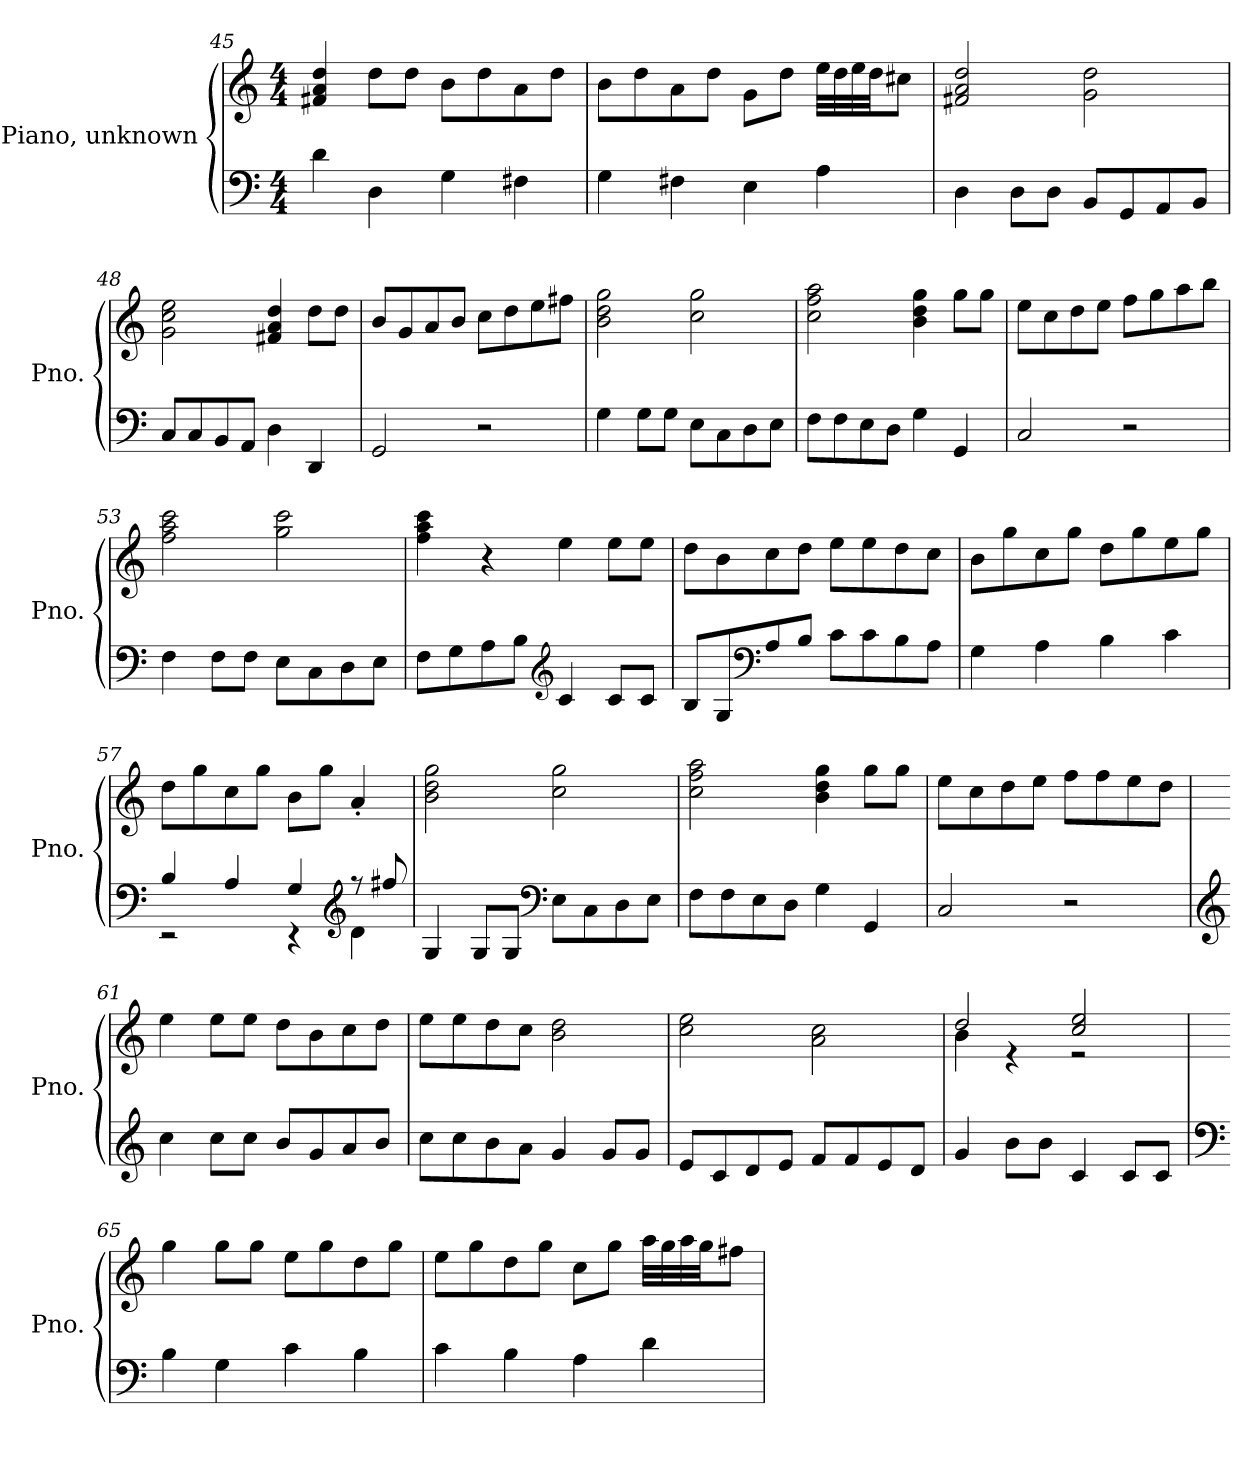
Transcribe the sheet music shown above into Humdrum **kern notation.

**kern	**kern
*part1	*part1
*staff2	*staff1
*I"Piano, unknown	*
*I'Pno.	*
*clefF4	*clefG2
*k[]	*k[]
*M4/4	*M4/4
=45	=45
4d\	4f#X/ 4a/ 4dd/
4D\	8dd\L
.	8dd\J
4G\	8b\L
.	8dd\
4F#X\	8a\
.	8dd\J
!!LO:LB:g=z
=46	=46
4G\	8b\L
.	8dd\
4F#X\	8a\
.	8dd\J
4E\	8g\L
.	8dd\J
4A\	32ee\LLL
.	32dd\
.	32ee\
.	32dd\JJ
.	8cc#X\J
=47	=47
4D\	2f#X/ 2a/ 2dd/
8D\L	.
8D\J	.
8BB/L	2g\ 2dd\
8GG/	.
8AA/	.
8BB/J	.
=48	=48
8C/L	2g\ 2cc\ 2ee\
8C/	.
8BB/	.
8AA/J	.
4D\	4f#X/ 4a/ 4dd/
4DD/	8dd\L
.	8dd\J
=49	=49
2GG/	8b/L
.	8g/
.	8a/
.	8b/J
2r	8cc\L
.	8dd\
.	8ee\
.	8ff#X\J
=50	=50
4G\	2b\ 2dd\ 2gg\
8G\L	.
8G\J	.
8E\L	2cc\ 2gg\
8C\	.
8D\	.
8E\J	.
!!LO:PB:g=z
=51	=51
8F\L	2cc\ 2ff\ 2aa\
8F\	.
8E\	.
8D\J	.
4G\	4b\ 4dd\ 4gg\
4GG/	8gg\L
.	8gg\J
=52	=52
2C/	8ee\L
.	8cc\
.	8dd\
.	8ee\J
2r	8ff\L
.	8gg\
.	8aa\
.	8bb\J
=53	=53
4F\	2ff\ 2aa\ 2ccc\
8F\L	.
8F\J	.
8E\L	2gg\ 2ccc\
8C\	.
8D\	.
8E\J	.
=54	=54
8F\L	4ff\ 4aa\ 4ccc\
8G\	.
8A\	4r
8B\J	.
*clefG2	*
4c/	4ee\
8c/L	8ee\L
8c/J	8ee\J
=55	=55
8B/L	8dd\L
8G/	8b\
*clefF4	*
8A/	8cc\
8B/J	8dd\J
8c\L	8ee\L
8c\	8ee\
8B\	8dd\
8A\J	8cc\J
!!LO:LB:g=z
=56	=56
4G\	8b\L
.	8gg\
4A\	8cc\
.	8gg\J
4B\	8dd\L
.	8gg\
4c\	8ee\
.	8gg\J
=57	=57
*^	*
4B/	2r	8dd\L
.	.	8gg\
4A/	.	8cc\
.	.	8gg\J
4G/	4r	8b\L
.	.	8gg\J
*clefG2	*	*
8r	4d\	4a'/
8ff#X/	.	.
*v	*v	*
=58	=58
4G/	2b\ 2dd\ 2gg\
8G/L	.
8G/J	.
*clefF4	*
8E\L	2cc\ 2gg\
8C\	.
8D\	.
8E\J	.
=59	=59
8F\L	2cc\ 2ff\ 2aa\
8F\	.
8E\	.
8D\J	.
4G\	4b\ 4dd\ 4gg\
4GG/	8gg\L
.	8gg\J
=60	=60
2C/	8ee\L
.	8cc\
.	8dd\
.	8ee\J
2r	8ff\L
.	8ff\
.	8ee\
.	8dd\J
!!LO:LB:g=z
=61	=61
*clefG2	*
4cc\	4ee\
8cc\L	8ee\L
8cc\J	8ee\J
8b/L	8dd\L
8g/	8b\
8a/	8cc\
8b/J	8dd\J
=62	=62
8cc\L	8ee\L
8cc\	8ee\
8b\	8dd\
8a\J	8cc\J
4g/	2b\ 2dd\
8g/L	.
8g/J	.
=63	=63
8e/L	2cc\ 2ee\
8c/	.
8d/	.
8e/J	.
8f/L	2a\ 2cc\
8f/	.
8e/	.
8d/J	.
=64	=64
*	*^
4g/	2dd/	4b\
8b\L	.	4r
8b\J	.	.
4c/	2cc/ 2ee/	2r
8c/L	.	.
8c/J	.	.
*	*v	*v
=65	=65
*clefF4	*
4B\	4gg\
4G\	8gg\L
.	8gg\J
4c\	8ee\L
.	8gg\
4B\	8dd\
.	8gg\J
!!LO:LB:g=z
=66	=66
4c\	8ee\L
.	8gg\
4B\	8dd\
.	8gg\J
4A\	8cc\L
.	8gg\J
4d\	32aa\LLL
.	32gg\
.	32aa\
.	32gg\JJ
.	8ff#X\J
=	=
*-	*-
